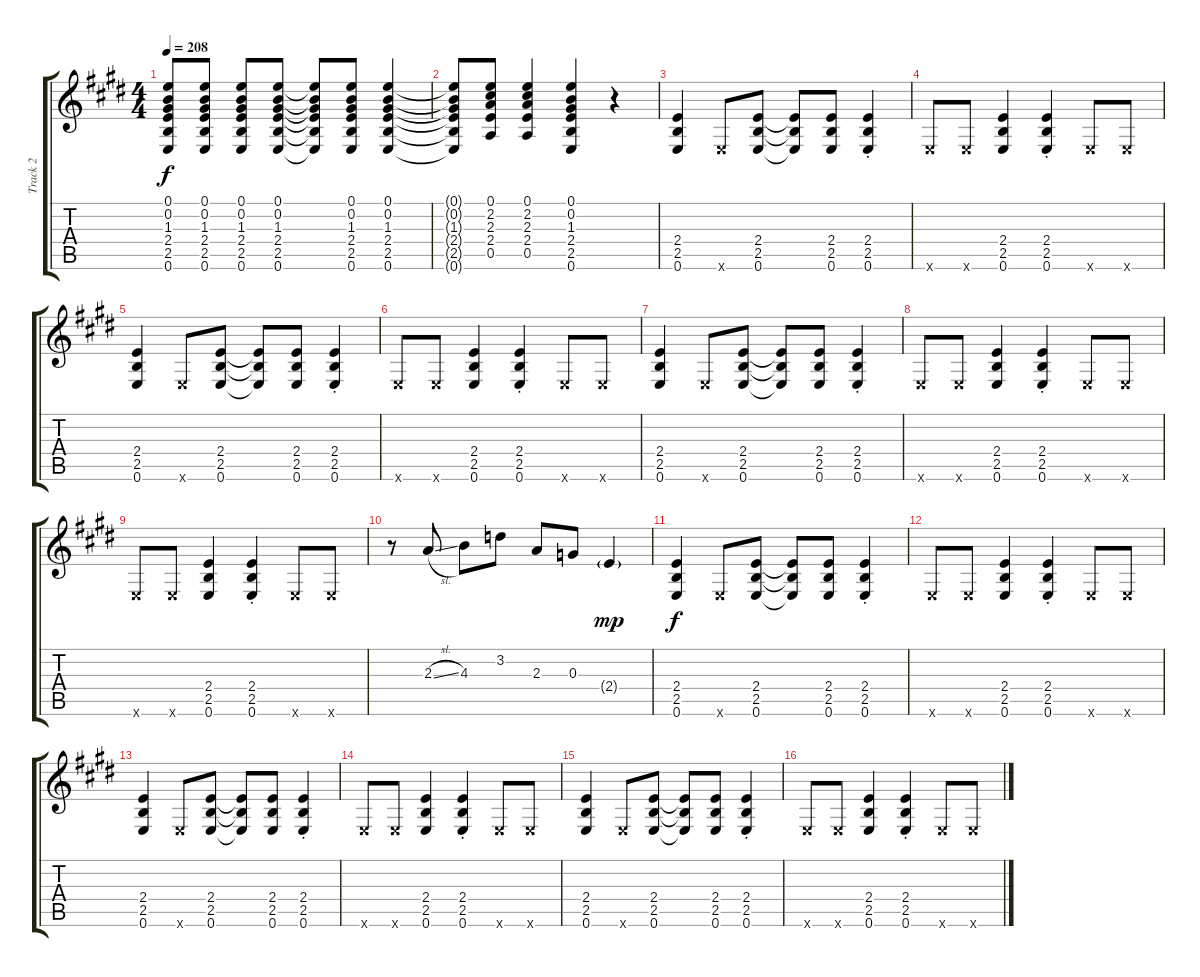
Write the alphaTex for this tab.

\track ("Track 2" "Track 2") {instrument distortionguitar}
\staff {score tabs}
\tuning (E4 B3 G3 D3 A2 E2) {hide}
\ts (4 4)
\tempo 208
\clef g2
\ks e
(0.1 0.2 1.3 2.4 2.5 0.6).8{dy f} (0.1 0.2 1.3 2.4 2.5 0.6).8 (0.1 0.2 1.3 2.4 2.5 0.6).8 (0.1 0.2 1.3 2.4 2.5 0.6).8 (0.1{t} 0.2{t} 1.3{t} 2.4{t} 2.5{t} 0.6{t}).8 (0.1 0.2 1.3 2.4 2.5 0.6).8 (0.1 0.2 1.3 2.4 2.5 0.6).4 |
(0.1{t} 0.2{t} 1.3{t} 2.4{t} 2.5{t} 0.6{t}).8 (0.1 2.2 2.3 2.4 0.5).8 (0.1 2.2 2.3 2.4 0.5).4 (0.1 0.2 1.3 2.4 2.5 0.6).4 r.4 |
(2.4 2.5 0.6).4 0.6{x}.8 (2.4 2.5 0.6).8 (2.4{t} 2.5{t} 0.6{t}).8 (2.4 2.5 0.6).8 (2.4{st} 2.5 0.6).4 |
0.6{x}.8 0.6{x}.8 (2.4 2.5 0.6).4 (2.4{st} 2.5 0.6).4 0.6{x}.8 0.6{x}.8 |
(2.4 2.5 0.6).4 0.6{x}.8 (2.4 2.5 0.6).8 (2.4{t} 2.5{t} 0.6{t}).8 (2.4 2.5 0.6).8 (2.4{st} 2.5 0.6).4 |
0.6{x}.8 0.6{x}.8 (2.4 2.5 0.6).4 (2.4{st} 2.5 0.6).4 0.6{x}.8 0.6{x}.8 |
(2.4 2.5 0.6).4 0.6{x}.8 (2.4 2.5 0.6).8 (2.4{t} 2.5{t} 0.6{t}).8 (2.4 2.5 0.6).8 (2.4{st} 2.5 0.6).4 |
0.6{x}.8 0.6{x}.8 (2.4 2.5 0.6).4 (2.4{st} 2.5 0.6).4 0.6{x}.8 0.6{x}.8 |
0.6{x}.8 0.6{x}.8 (2.4 2.5 0.6).4 (2.4{st} 2.5 0.6).4 0.6{x}.8 0.6{x}.8 |
r.8 2.3{sl}.8 4.3.8 3.2.8 2.3.8 0.3.8 2.4{g}.4{dy mp} |
(2.4 2.5 0.6).4{dy f} 0.6{x}.8 (2.4 2.5 0.6).8 (2.4{t} 2.5{t} 0.6{t}).8 (2.4 2.5 0.6).8 (2.4{st} 2.5 0.6).4 |
0.6{x}.8 0.6{x}.8 (2.4 2.5 0.6).4 (2.4{st} 2.5 0.6).4 0.6{x}.8 0.6{x}.8 |
(2.4 2.5 0.6).4 0.6{x}.8 (2.4 2.5 0.6).8 (2.4{t} 2.5{t} 0.6{t}).8 (2.4 2.5 0.6).8 (2.4{st} 2.5 0.6).4 |
0.6{x}.8 0.6{x}.8 (2.4 2.5 0.6).4 (2.4{st} 2.5 0.6).4 0.6{x}.8 0.6{x}.8 |
(2.4 2.5 0.6).4 0.6{x}.8 (2.4 2.5 0.6).8 (2.4{t} 2.5{t} 0.6{t}).8 (2.4 2.5 0.6).8 (2.4{st} 2.5 0.6).4 |
0.6{x}.8 0.6{x}.8 (2.4 2.5 0.6).4 (2.4{st} 2.5 0.6).4 0.6{x}.8 0.6{x}.8
